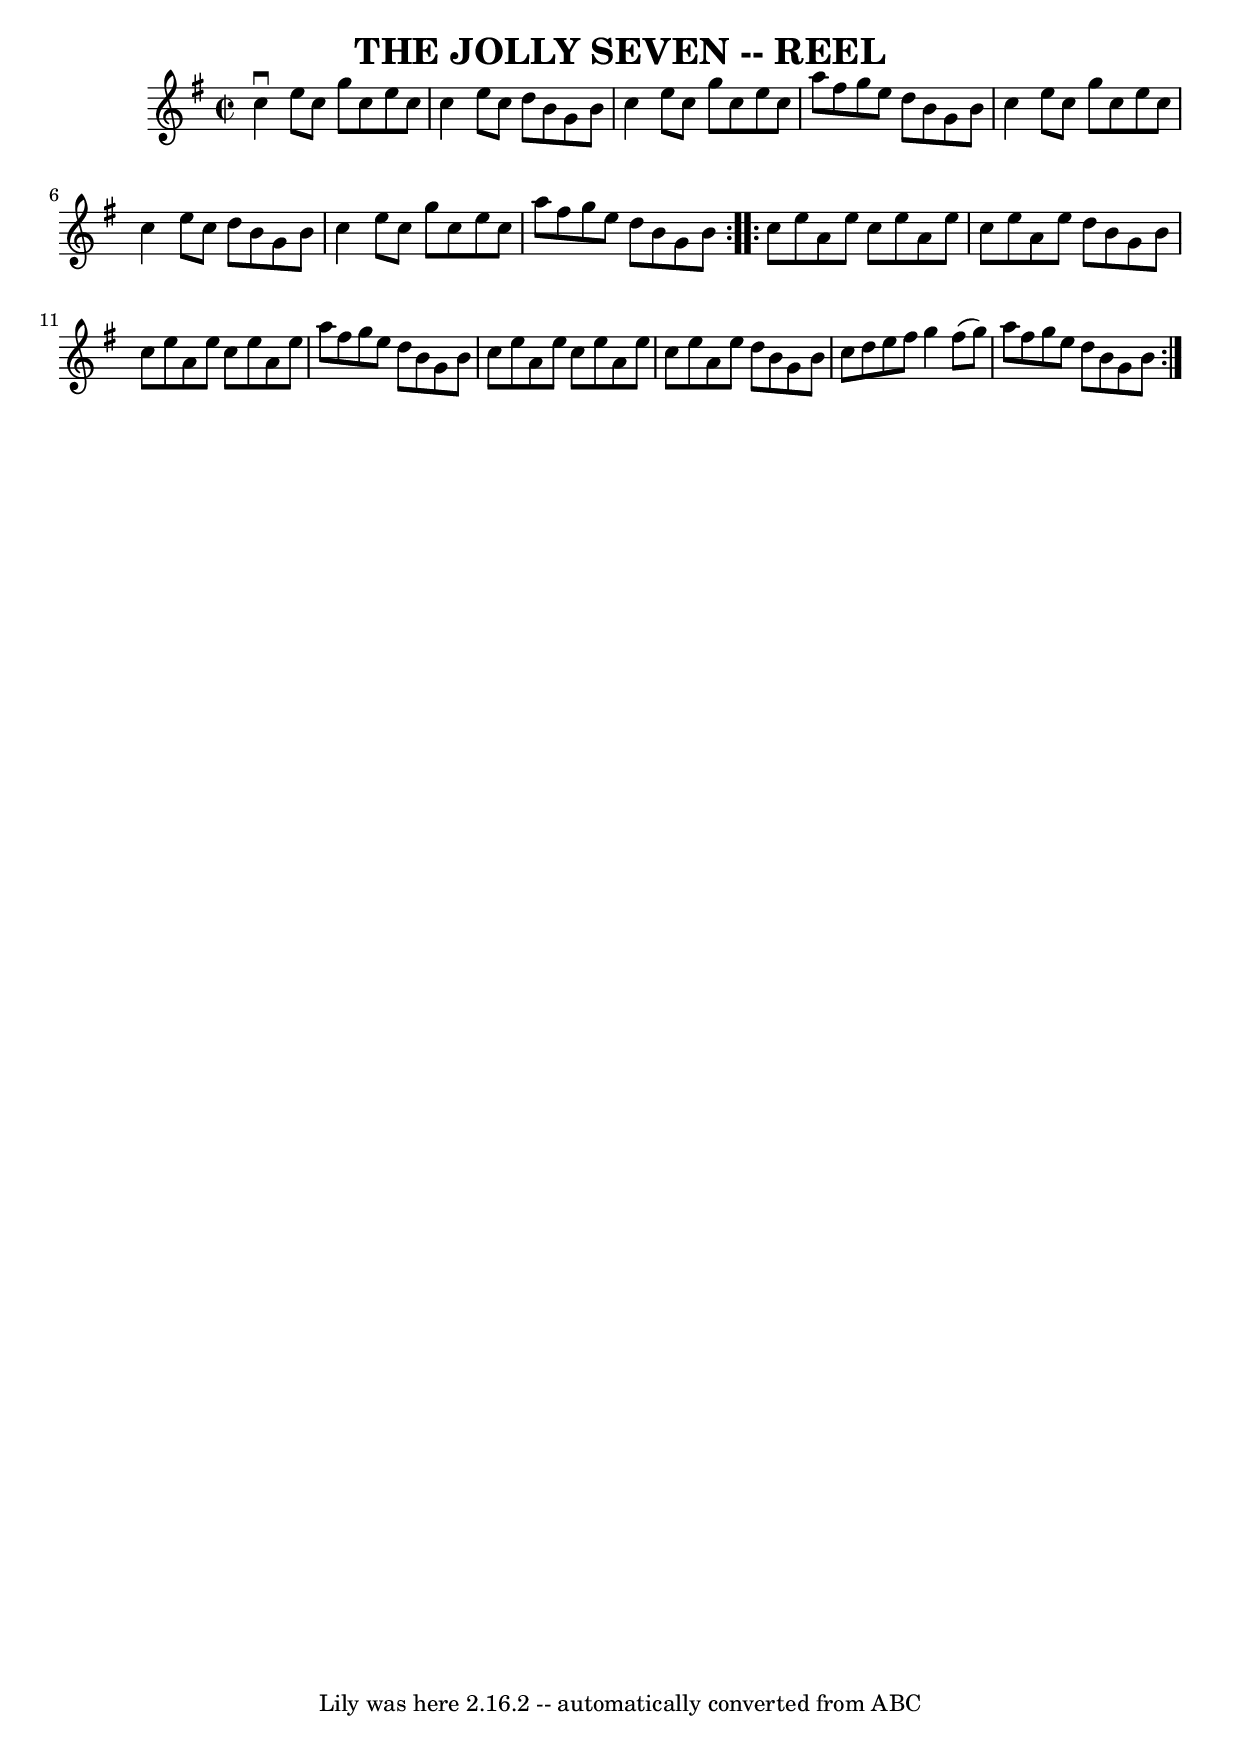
\version "2.16.2"
\include "Mammoth.ily"
\header {
  %% book = "Ryan's Mammoth Collection of Fiddle Tunes"
  crossRefNumber = "1"
  footnotes = ""
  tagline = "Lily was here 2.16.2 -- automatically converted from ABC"
  title = "THE JOLLY SEVEN -- REEL"

}
voicedefault =  {



  \repeat volta 2 {

    \override Staff.TimeSignature #'style = #'C
    \time 2/2 
    \key a \dorian c''4^\downbow e''8 c''8 g''8 c''8    
    e''8 c''8    |
    c''4 e''8 c''8 d''8 b'8 g'8 b'8    
    |
    c''4 e''8 c''8 g''8 c''8 e''8 c''8    |
    
    a''8 fis''8 g''8 e''8 d''8 b'8 g'8 b'8    |
    
    |
    c''4 e''8 c''8 g''8 c''8 e''8 c''8    |
    
    c''4 e''8 c''8 d''8 b'8 g'8 b'8    |
    c''4 e''8    
    c''8 g''8 c''8 e''8 c''8    |
    a''8 fis''8 g''8    
    e''8 d''8 b'8 g'8 b'8    
  }     
  \repeat volta 2 {
    c''8 e''8    
    a'8 e''8 c''8 e''8 a'8 e''8    |
    c''8 e''8 a'8    
    e''8 d''8 b'8 g'8 b'8    |
    c''8 e''8 a'8 e''8    
    c''8 e''8 a'8 e''8    |
    a''8 fis''8 g''8 e''8    
    d''8 b'8 g'8 b'8    |
    |
    c''8 e''8 a'8    
    e''8 c''8 e''8 a'8 e''8    |
    c''8 e''8 a'8 e''8   
    d''8 b'8 g'8 b'8    |
    c''8 d''8 e''8 fis''8 g''4 
    fis''8 (g''8)   |
    a''8 fis''8 g''8 e''8 d''8    
    b'8 g'8 b'8    
  }   

}

\score{
  <<

    \context Staff="default"
    {
      \voicedefault 
      
    }

  >>
  \layout {
    
  }
  \midi {
  }

}
